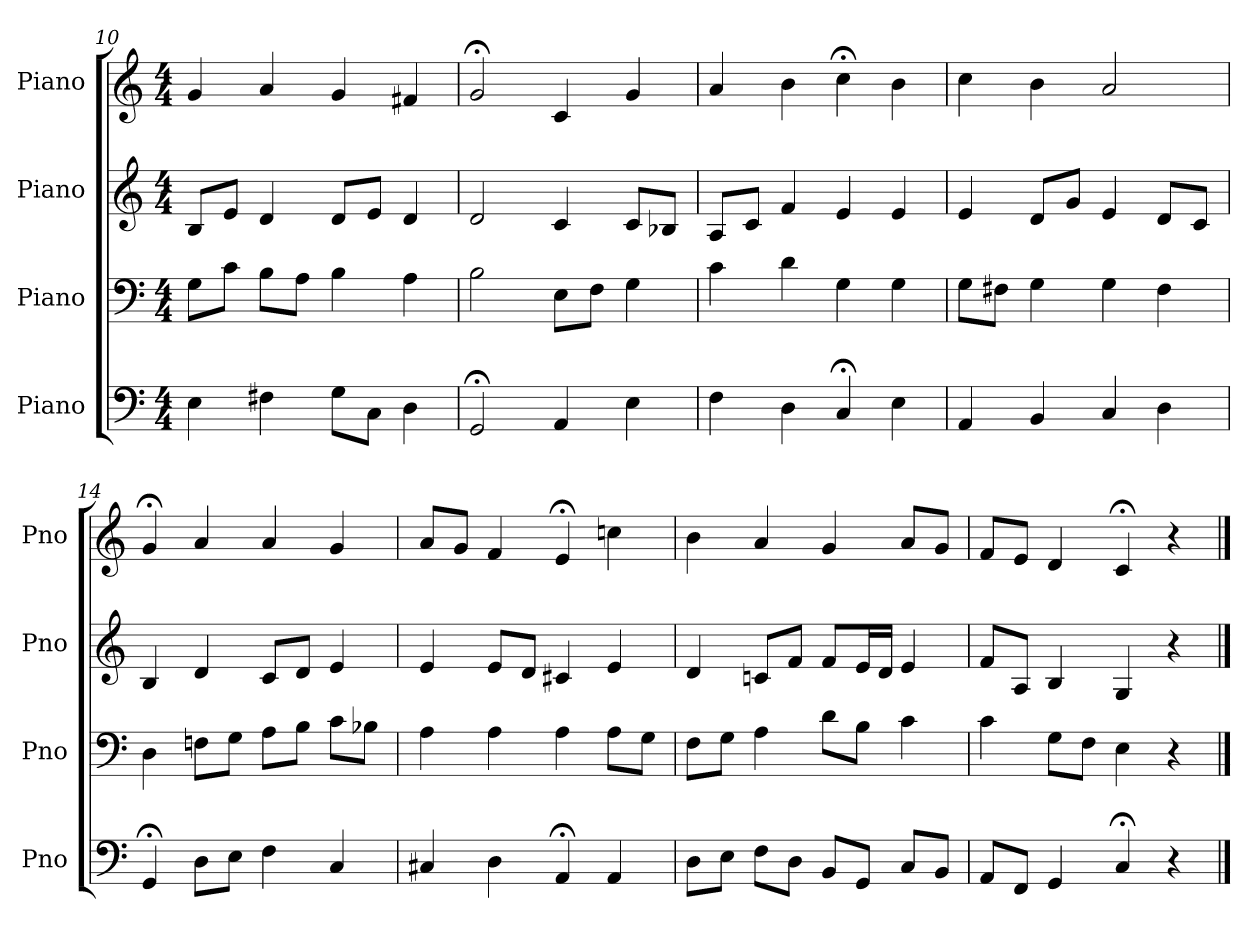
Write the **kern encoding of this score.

**kern	**kern	**kern	**kern
*part4	*part3	*part2	*part1
*staff4	*staff3	*staff2	*staff1
*I"Piano	*I"Piano	*I"Piano	*I"Piano
*I'Pno	*I'Pno	*I'Pno	*I'Pno
*clefF4	*clefF4	*clefG2	*clefG2
*k[]	*k[]	*k[]	*k[]
*M4/4	*M4/4	*M4/4	*M4/4
=10	=10	=10	=10
4E\	8G\L	8B/L	4g/
.	8c\J	8e/J	.
4F#X\	8B\L	4d/	4a/
.	8A\J	.	.
8G\L	4B\	8d/L	4g/
8C\J	.	8e/J	.
4D\	4A\	4d/	4f#X/
=11	=11	=11	=11
2GG;</	2B\	2d/	2g;</
4AA/	8E\L	4c/	4c/
.	8F\J	.	.
4E\	4G\	8c/L	4g/
.	.	8B-X/J	.
=12	=12	=12	=12
4F\	4c\	8A/L	4a/
.	.	8c/J	.
4D\	4d\	4f/	4b\
4C;</	4G\	4e/	4cc;<\
4E\	4G\	4e/	4b\
=13	=13	=13	=13
4AA/	8G\L	4e/	4cc\
.	8F#X\J	.	.
4BB/	4G\	8d/L	4b\
.	.	8g/J	.
4C/	4G\	4e/	2a/
4D\	4F#\	8d/L	.
.	.	8c/J	.
=14	=14	=14	=14
4GG;</	4D\	4B/	4g;</
8D\L	8Fn\L	4d/	4a/
8E\J	8G\J	.	.
4F\	8A\L	8c/L	4a/
.	8B\J	8d/J	.
4C/	8c\L	4e/	4g/
.	8B-X\J	.	.
=15	=15	=15	=15
4C#X/	4A\	4e/	8a/L
.	.	.	8g/J
4D\	4A\	8e/L	4f/
.	.	8d/J	.
4AA;</	4A\	4c#X/	4e;</
4AA/	8A\L	4e/	4ccn\
.	8G\J	.	.
=16	=16	=16	=16
8D\L	8F\L	4d/	4b\
8E\J	8G\J	.	.
8F\L	4A\	8cn/L	4a/
8D\J	.	8f/J	.
8BB/L	8d\L	8f/L	4g/
8GG/J	8B\J	16e/L	.
.	.	16d/JJ	.
8C/L	4c\	4e/	8a/L
8BB/J	.	.	8g/J
=17	=17	=17	=17
8AA/L	4c\	8f/L	8f/L
8FF/J	.	8A/J	8e/J
4GG/	8G\L	4B/	4d/
.	8F\J	.	.
4C;</	4E\	4G/	4c;</
4r	4r	4r	4r
==	==	==	==
*-	*-	*-	*-
